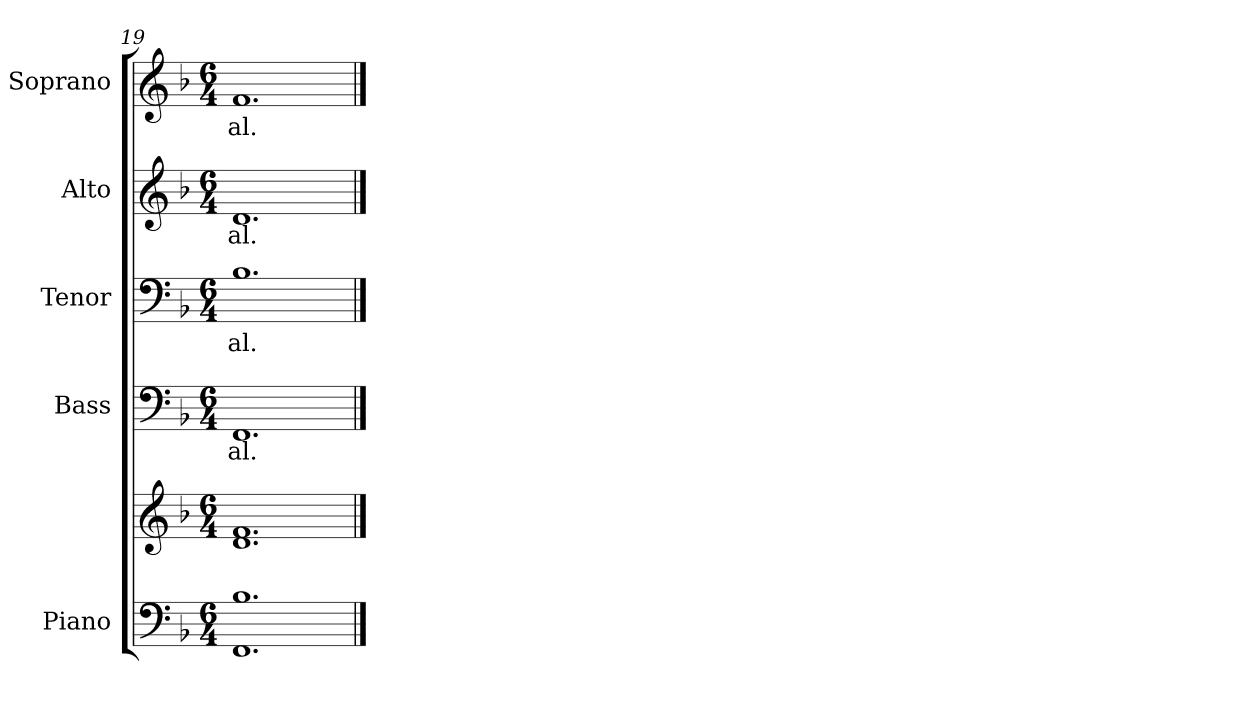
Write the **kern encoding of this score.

**kern	**kern	**kern	**text	**kern	**text	**kern	**text	**kern	**text
*part5	*part5	*part4	*part4	*part3	*part3	*part2	*part2	*part1	*part1
*staff6	*staff5	*staff4	*staff4	*staff3	*staff3	*staff2	*staff2	*staff1	*staff1
*I"Piano	*	*I"Bass	*	*I"Tenor	*	*I"Alto	*	*I"Soprano	*
*I'Pno.	*	*I'B.	*	*I'T.	*	*I'A.	*	*I'S.	*
*clefF4	*clefG2	*clefF4	*	*clefF4	*	*clefG2	*	*clefG2	*
*k[b-]	*k[b-]	*k[b-]	*	*k[b-]	*	*k[b-]	*	*k[b-]	*
*F:	*F:	*F:	*	*F:	*	*F:	*	*F:	*
*M6/4	*M6/4	*M6/4	*	*M6/4	*	*M6/4	*	*M6/4	*
=19	=19	=19	=19	=19	=19	=19	=19	=19	=19
!	!	!	!LO:LY:b:color=#000000	!	!	!	!	!	!
!	!	!	!	!	!LO:LY:b:color=#000000	!	!	!	!
!	!	!	!	!	!	!	!LO:LY:b:color=#000000	!	!
!	!	!	!	!	!	!	!	!	!LO:LY:b:color=#000000
1.FFi 1.B-i	1.di 1.fi	1.FFi	al.	1.B-i	al.	1.di	al.	1.fi	al.
==	==	==	==	==	==	==	==	==	==
*-	*-	*-	*-	*-	*-	*-	*-	*-	*-
